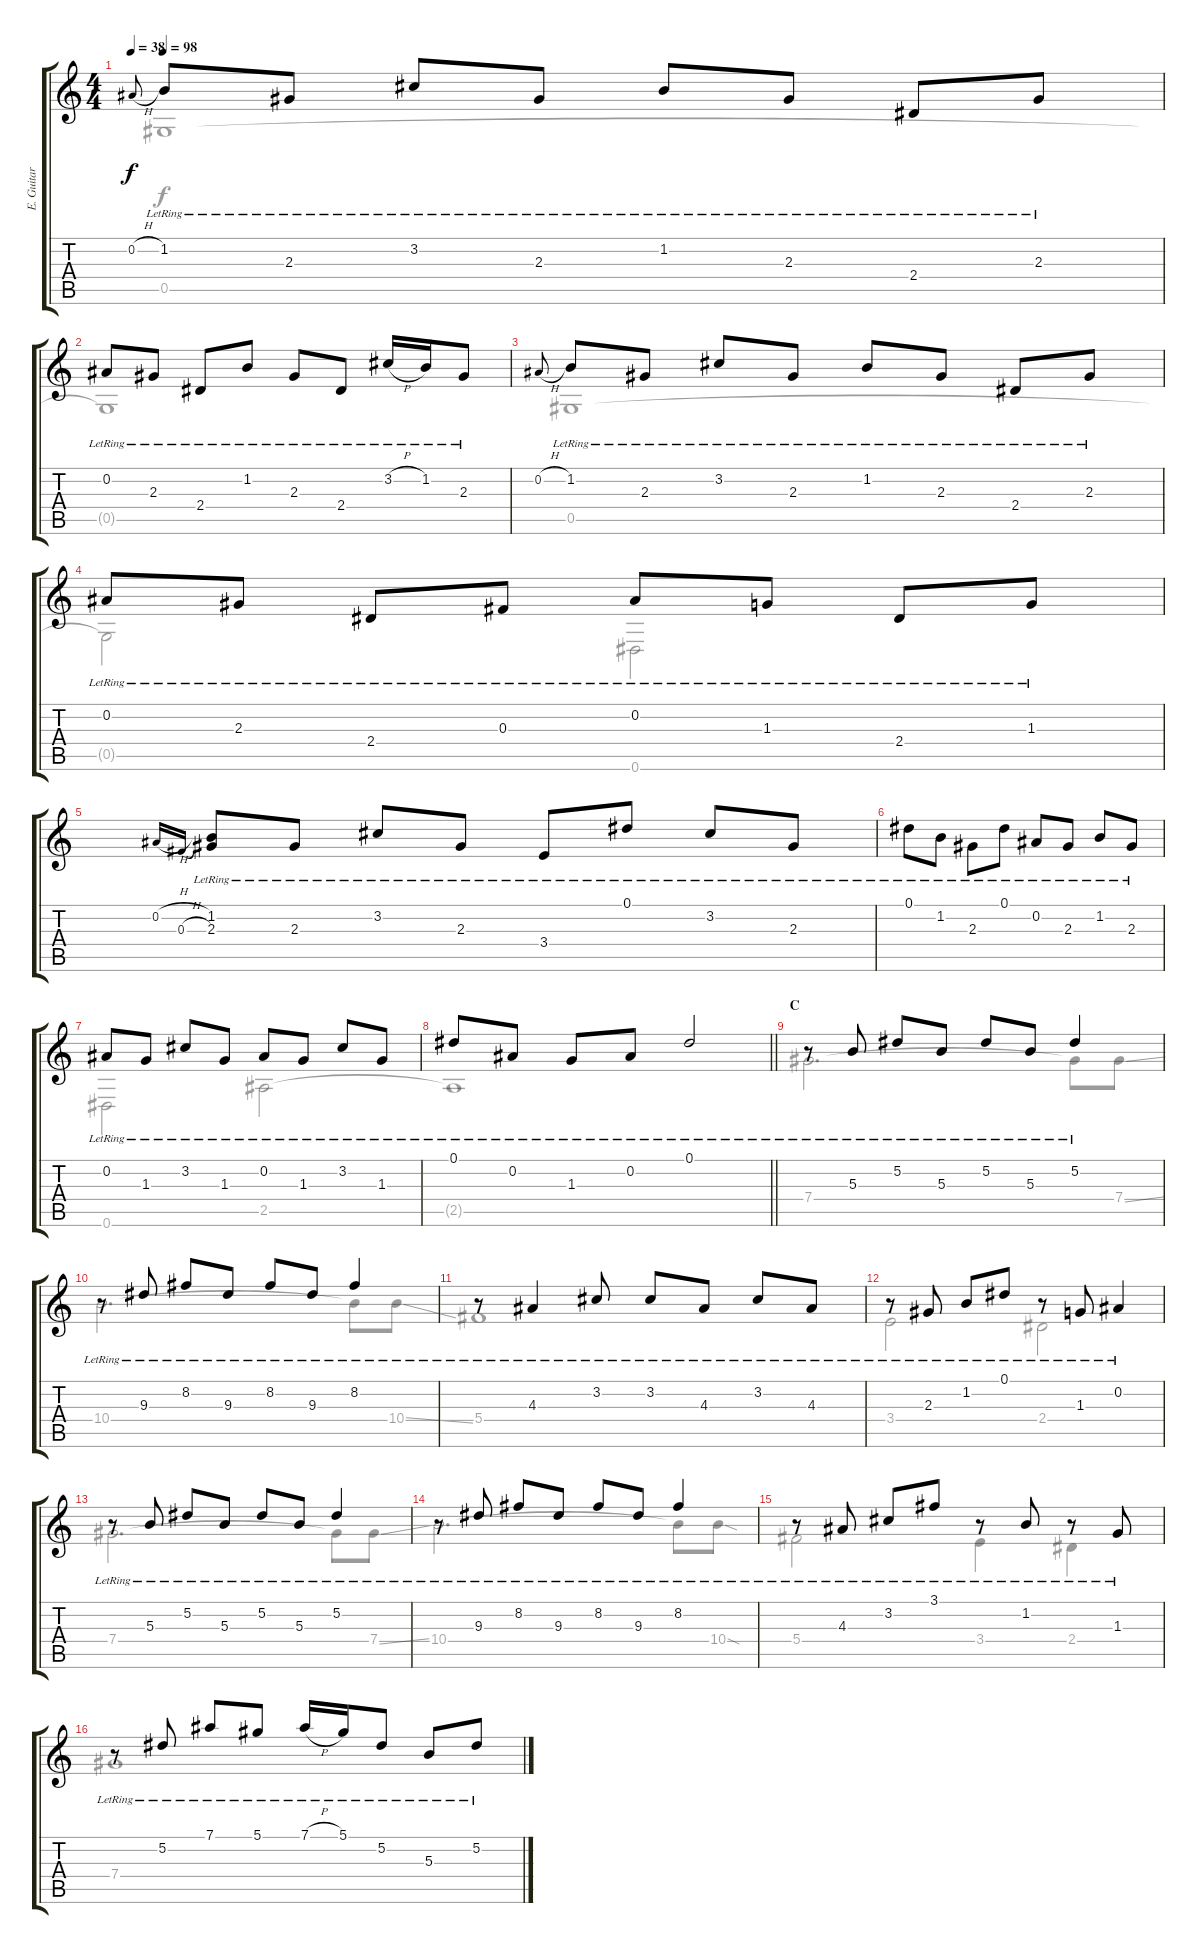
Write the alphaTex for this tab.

\track ("E. Guitar I" "E. Guitar ") {instrument electricguitarclean}
\staff {score tabs}
\tuning (Eb4 Bb3 Gb3 Db3 Ab2 Eb2) {hide}
\voice
\ts (4 4)
\tempo 38
\tempo (98 0.03125)
\clef g2
\ks c
0.2{h}.8{gr onbeat dy f} 1.2{lr}.8 2.3{lr}.8 3.2{lr}.8 2.3{lr}.8 1.2{lr}.8 2.3{lr}.8 2.4{lr}.8 2.3{lr}.8 |
0.2{lr}.8 2.3{lr}.8 2.4{lr}.8 1.2{lr}.8 2.3{lr}.8 2.4{lr}.8 3.2{h lr}.16 1.2{lr}.16 2.3{lr}.8 |
0.2{h}.8{gr onbeat} 1.2{lr}.8 2.3{lr}.8 3.2{lr}.8 2.3{lr}.8 1.2{lr}.8 2.3{lr}.8 2.4{lr}.8 2.3{lr}.8 |
0.2{lr}.8 2.3{lr}.8 2.4{lr}.8 0.3{lr}.8 0.2{lr}.8 1.3{lr}.8 2.4{lr}.8 1.3{lr}.8 |
0.2{h}.16{gr onbeat} 0.3{h}.16{gr onbeat} (1.2{lr} 2.3{lr}).8 2.3{lr}.8 3.2{lr}.8 2.3{lr}.8 3.4{lr}.8 0.1{lr}.8 3.2{lr}.8 2.3{lr}.8 |
0.1{lr}.8 1.2{lr}.8 2.3{lr}.8 0.1{lr}.8 0.2{lr}.8 2.3{lr}.8 1.2{lr}.8 2.3{lr}.8 |
0.2{lr}.8 1.3{lr}.8 3.2{lr}.8 1.3{lr}.8 0.2{lr}.8 1.3{lr}.8 3.2{lr}.8 1.3{lr}.8 |
\barLineRight lightlight
0.1{lr}.8 0.2{lr}.8 1.3{lr}.8 0.2{lr}.8 0.1{lr}.2 |
\section ("" "C")
r.8 5.3{lr}.8 5.2{lr}.8 5.3{lr}.8 5.2{lr}.8 5.3{lr}.8 5.2{lr}.4 |
r.8 9.3{lr}.8 8.2{lr}.8 9.3{lr}.8 8.2{lr}.8 9.3{lr}.8 8.2{lr}.4 |
r.8 4.3{lr}.4 3.2{lr}.8 3.2{lr}.8 4.3{lr}.8 3.2{lr}.8 4.3{lr}.8 |
r.8 2.3{lr}.8 1.2{lr}.8 0.1{lr}.8 r.8 1.3{lr}.8 0.2{lr}.4 |
r.8 5.3{lr}.8 5.2{lr}.8 5.3{lr}.8 5.2{lr}.8 5.3{lr}.8 5.2{lr}.4 |
r.8 9.3{lr}.8 8.2{lr}.8 9.3{lr}.8 8.2{lr}.8 9.3{lr}.8 8.2{lr}.4 |
r.8 4.3{lr}.8 3.2{lr}.8 3.1{lr}.8 r.8 1.2{lr}.8 r.8 1.3{lr}.8 |
r.8 5.2{lr}.8 7.1{lr}.8 5.1{lr}.8 7.1{h lr}.16 5.1{lr}.16 5.2{lr}.8 5.3{lr}.8 5.2{lr}.8
\voice
\clef g2
\ottava regular
\simile none
\ks c
0.5.1{dy f} |
0.5{t}.1 |
0.5.1 |
0.5{t}.2 0.6.2 |
|
|
0.6.2 2.5.2 |
\barLineRight lightlight
2.5{t}.1 |
7.4.2{d} 7.4{t}.8 7.4{ss}.8 |
10.4.2{d} 10.4{t}.8 10.4{ss}.8 |
5.4.1 |
3.4.2 2.4.2 |
7.4.2{d} 7.4{t}.8 7.4{ss}.8 |
10.4.2{d} 10.4{t}.8 10.4{sod}.8 |
5.4.2 3.4.4 2.4.4 |
7.4.1
